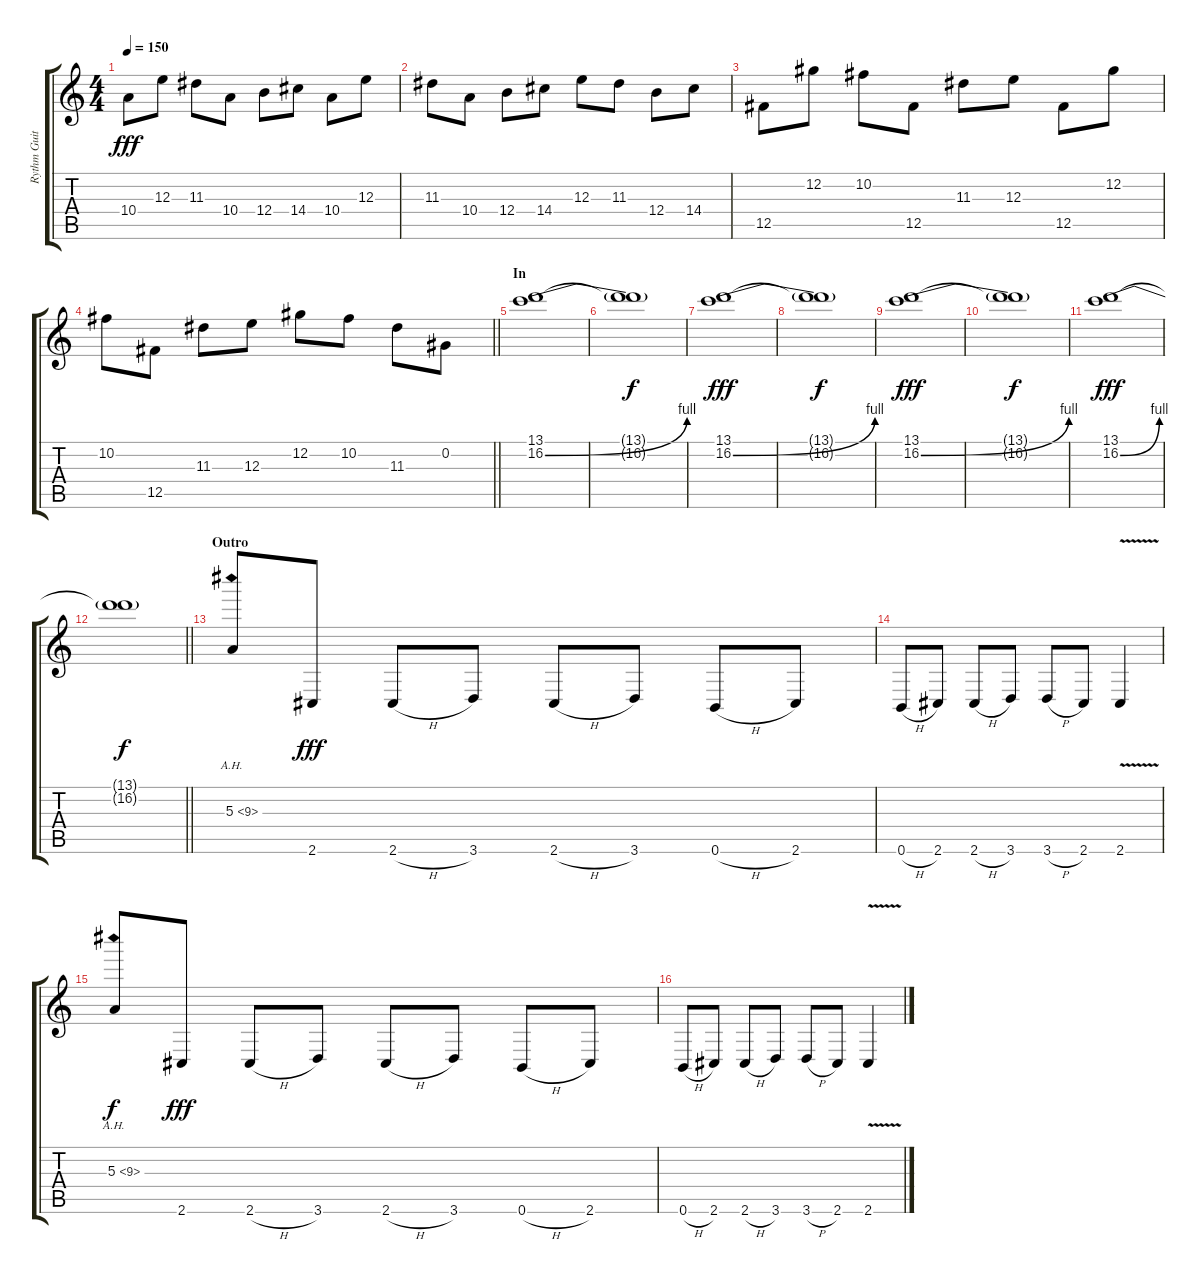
\track ("Rythm Guitar" "Rythm Guit") {instrument distortionguitar}
\staff {score tabs}
\tuning (Db4 Ab3 E3 B2 Gb2 B1) {hide}
\ts (4 4)
\tempo 150
\clef g2
\ks c
10.4.8{dy fff} 12.3.8 11.3.8 10.4.8 12.4.8 14.4.8 10.4.8 12.3.8 |
11.3.8 10.4.8 12.4.8 14.4.8 12.3.8 11.3.8 12.4.8 14.4.8 |
12.5.8 12.2.8 10.2.8 12.5.8 11.3.8 12.3.8 12.5.8 12.2.8 |
\barLineRight lightlight
10.2.8 12.5.8 11.3.8 12.3.8 12.2.8 10.2.8 11.3.8 0.2.8 |
\section ("" "In")
(13.1 16.2{be (bend 0 0 60 4)}).1 |
(13.1{t} 16.2{t}).1{dy f} |
(13.1 16.2{be (bend 0 0 60 4)}).1{dy fff} |
(13.1{t} 16.2{t}).1{dy f} |
(13.1 16.2{be (bend 0 0 60 4)}).1{dy fff} |
(13.1{t} 16.2{t}).1{dy f} |
(13.1 16.2{be (bend 0 0 60 4)}).1{dy fff} |
\barLineRight lightlight
(13.1{t} 16.2{t}).1{dy f} |
\section ("" "Outro")
5.3{ah 4}.8 2.6.8{dy fff} 2.6{h}.8 3.6.8 2.6{h}.8 3.6.8 0.6{h}.8 2.6.8 |
0.6{h}.8 2.6.8 2.6{h}.8 3.6.8 3.6{h}.8 2.6.8 2.6{v}.4 |
5.3{ah 4}.8{dy f} 2.6.8{dy fff} 2.6{h}.8 3.6.8 2.6{h}.8 3.6.8 0.6{h}.8 2.6.8 |
0.6{h}.8 2.6.8 2.6{h}.8 3.6.8 3.6{h}.8 2.6.8 2.6{v}.4
